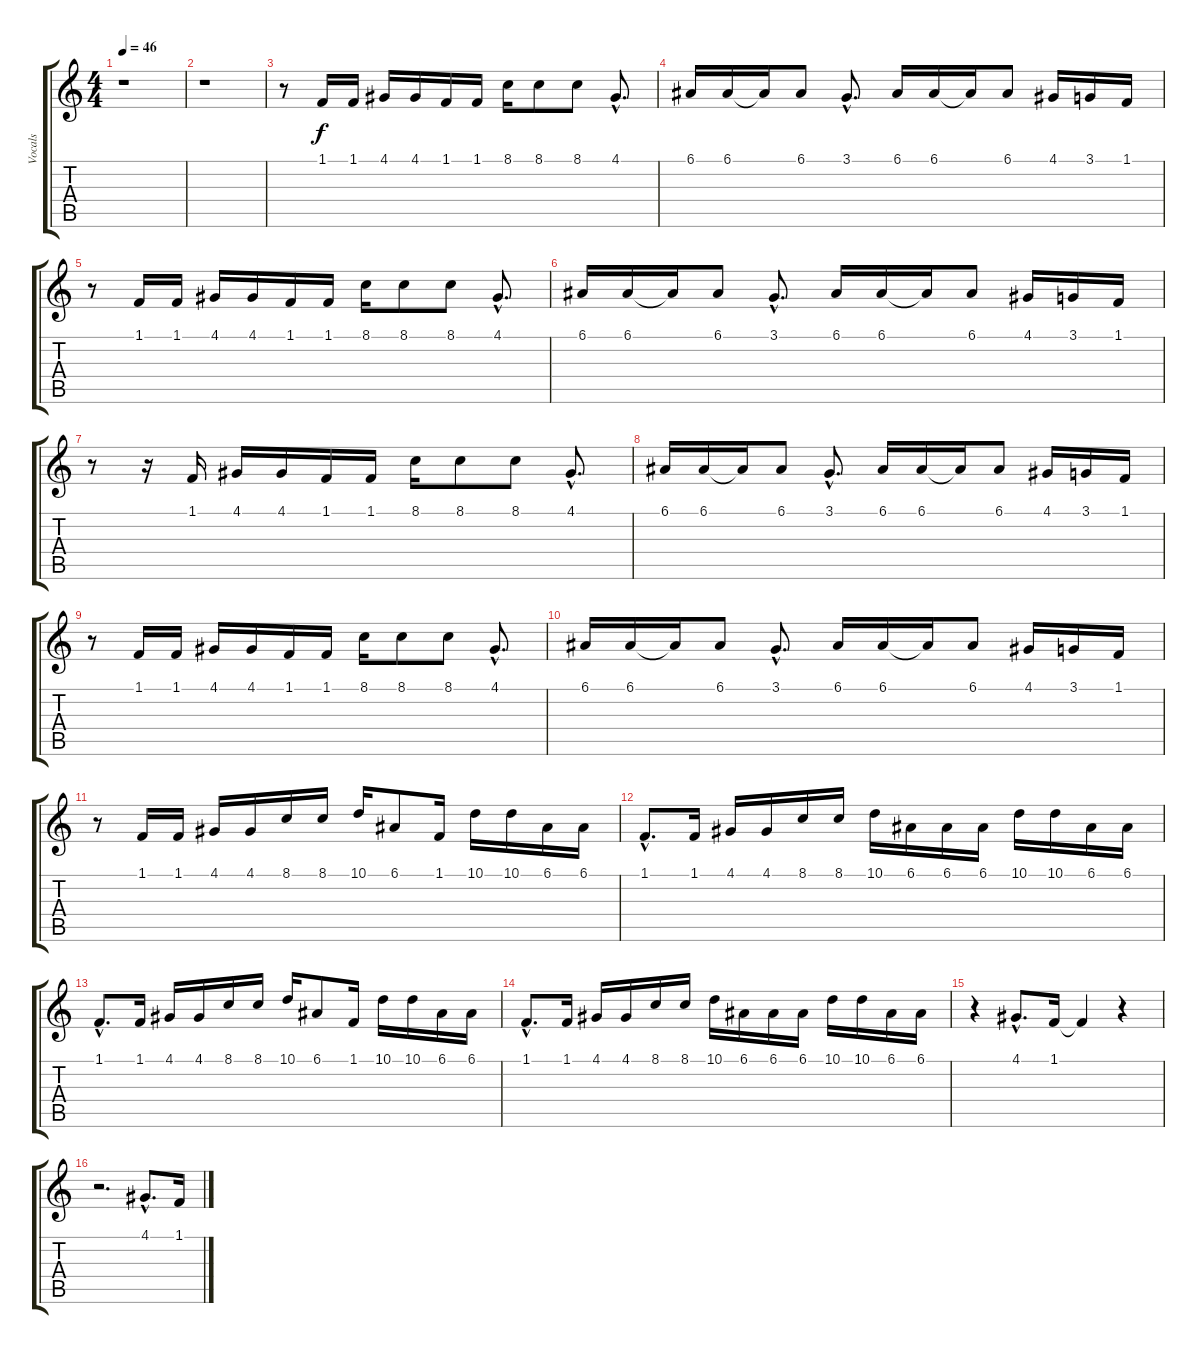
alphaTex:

\track ("Vocals" "Vocals") {instrument panflute}
\staff {score tabs}
\tuning (E4 B3 G3 D3 A2 E2) {hide}
\ts (4 4)
\tempo 46
\clef g2
\ks c
r.1{dy f instrument panflute} |
r.1 |
r.8 1.1.16 1.1.16 4.1.16 4.1.16 1.1.16 1.1.16 8.1.16 8.1.8 8.1.8 4.1{hac}.8{d} |
6.1.16 6.1.16 6.1{t}.16 6.1.8 3.1{hac}.8{d} 6.1.16 6.1.16 6.1{t}.16 6.1.8 4.1.16 3.1.16 1.1.16 |
r.8 1.1.16 1.1.16 4.1.16 4.1.16 1.1.16 1.1.16 8.1.16 8.1.8 8.1.8 4.1{hac}.8{d} |
6.1.16 6.1.16 6.1{t}.16 6.1.8 3.1{hac}.8{d} 6.1.16 6.1.16 6.1{t}.16 6.1.8 4.1.16 3.1.16 1.1.16 |
r.8 r.16 1.1.16 4.1.16 4.1.16 1.1.16 1.1.16 8.1.16 8.1.8 8.1.8 4.1{hac}.8{d} |
6.1.16 6.1.16 6.1{t}.16 6.1.8 3.1{hac}.8{d} 6.1.16 6.1.16 6.1{t}.16 6.1.8 4.1.16 3.1.16 1.1.16 |
r.8 1.1.16 1.1.16 4.1.16 4.1.16 1.1.16 1.1.16 8.1.16 8.1.8 8.1.8 4.1{hac}.8{d} |
6.1.16 6.1.16 6.1{t}.16 6.1.8 3.1{hac}.8{d} 6.1.16 6.1.16 6.1{t}.16 6.1.8 4.1.16 3.1.16 1.1.16 |
r.8 1.1.16 1.1.16 4.1.16 4.1.16 8.1.16 8.1.16 10.1.16 6.1.8 1.1.16 10.1.16 10.1.16 6.1.16 6.1.16 |
1.1{hac}.8{d} 1.1.16 4.1.16 4.1.16 8.1.16 8.1.16 10.1.16 6.1.16 6.1.16 6.1.16 10.1.16 10.1.16 6.1.16 6.1.16 |
1.1{hac}.8{d} 1.1.16 4.1.16 4.1.16 8.1.16 8.1.16 10.1.16 6.1.8 1.1.16 10.1.16 10.1.16 6.1.16 6.1.16 |
1.1{hac}.8{d} 1.1.16 4.1.16 4.1.16 8.1.16 8.1.16 10.1.16 6.1.16 6.1.16 6.1.16 10.1.16 10.1.16 6.1.16 6.1.16 |
r.4 4.1{hac}.8{d} 1.1.16 1.1{t}.4 r.4 |
r.2{d} 4.1{hac}.8{d} 1.1.16
